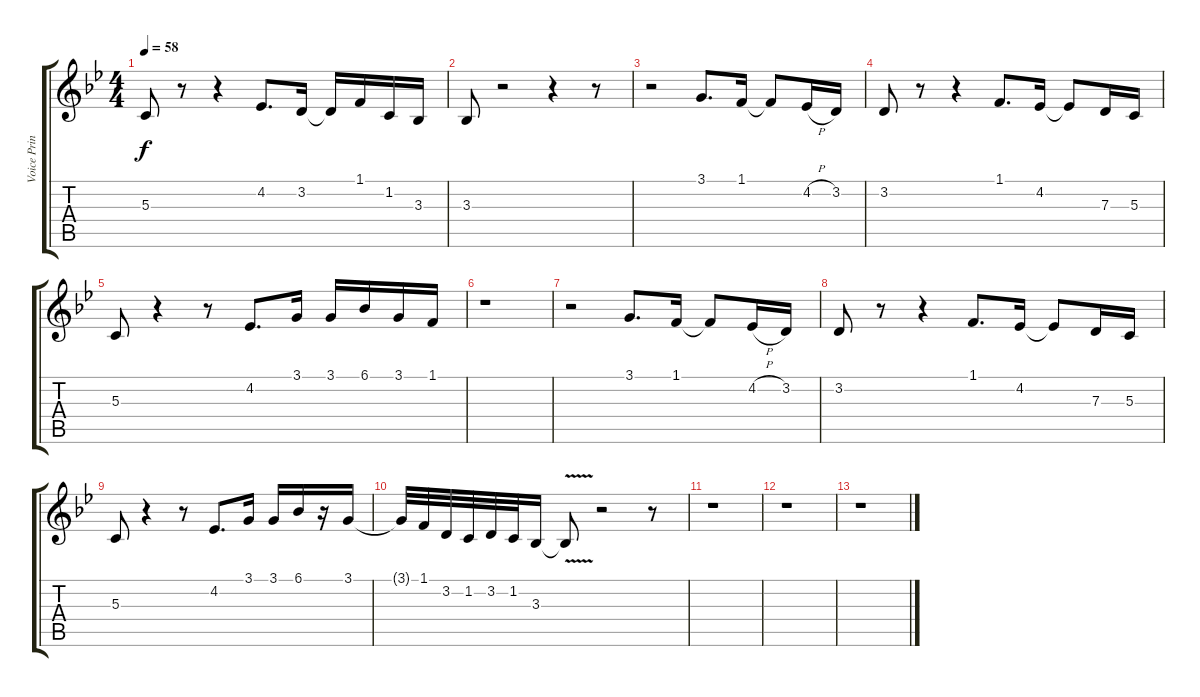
\track ("Voice Prince" "Voice Prin") {instrument altosax}
\staff {score tabs}
\tuning (E4 B3 G3 D3 A2 E2) {hide}
\ts (4 4)
\tempo 58
\clef g2
\ks bb
5.3.8{dy f} r.8 r.4 4.2.8{d} 3.2.16 3.2{t}.16 1.1.16 1.2.16 3.3.16 |
3.3.8 r.2 r.4 r.8 |
r.2 3.1.8{d} 1.1.16 1.1{t}.8 4.2{h}.16 3.2.16 |
3.2.8 r.8 r.4 1.1.8{d} 4.2.16 4.2{t}.8 7.3.16 5.3.16 |
5.3.8 r.4 r.8 4.2.8{d} 3.1.16 3.1.16 6.1.16 3.1.16 1.1.16 |
r.1 |
r.2 3.1.8{d} 1.1.16 1.1{t}.8 4.2{h}.16 3.2.16 |
3.2.8 r.8 r.4 1.1.8{d} 4.2.16 4.2{t}.8 7.3.16 5.3.16 |
5.3.8 r.4 r.8 4.2.8{d} 3.1.16 3.1.16 6.1.16 r.16 3.1.16 |
3.1{t}.32 1.1.32 3.2.32 1.2.32 3.2.32 1.2.32 3.3.16 3.3{v t}.8 r.2 r.8 |
r.1 |
r.1 |
r.1
